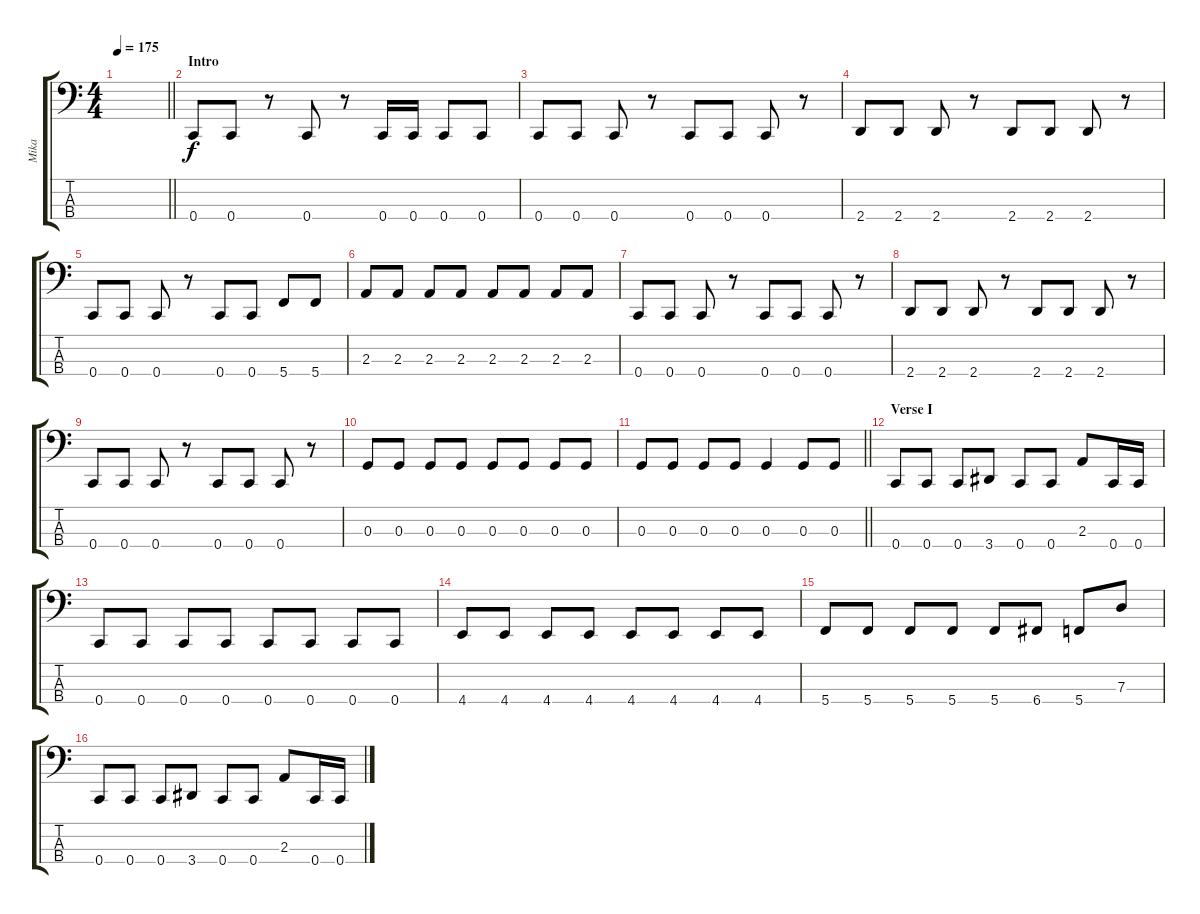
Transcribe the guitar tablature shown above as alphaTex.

\track ("Mika" "Mika") {instrument electricbasspick}
\staff {score tabs}
\tuning (F2 C2 G1 C1) {hide}
\ts (4 4)
\tempo 175
\clef f4
\barLineRight lightlight
\ks c
|
\section ("" "Intro")
0.4.8 0.4.8 r.8 0.4.8 r.8 0.4.16 0.4.16 0.4.8 0.4.8 |
0.4.8 0.4.8 0.4.8 r.8 0.4.8 0.4.8 0.4.8 r.8 |
2.4.8 2.4.8 2.4.8 r.8 2.4.8 2.4.8 2.4.8 r.8 |
0.4.8 0.4.8 0.4.8 r.8 0.4.8 0.4.8 5.4.8 5.4.8 |
2.3.8 2.3.8 2.3.8 2.3.8 2.3.8 2.3.8 2.3.8 2.3.8 |
0.4.8 0.4.8 0.4.8 r.8 0.4.8 0.4.8 0.4.8 r.8 |
2.4.8 2.4.8 2.4.8 r.8 2.4.8 2.4.8 2.4.8 r.8 |
0.4.8 0.4.8 0.4.8 r.8 0.4.8 0.4.8 0.4.8 r.8 |
0.3.8 0.3.8 0.3.8 0.3.8 0.3.8 0.3.8 0.3.8 0.3.8 |
\barLineRight lightlight
0.3.8 0.3.8 0.3.8 0.3.8 0.3.4 0.3.8 0.3.8 |
\section ("" "Verse I")
0.4.8 0.4.8 0.4.8 3.4.8 0.4.8 0.4.8 2.3.8 0.4.16 0.4.16 |
0.4.8 0.4.8 0.4.8 0.4.8 0.4.8 0.4.8 0.4.8 0.4.8 |
4.4.8 4.4.8 4.4.8 4.4.8 4.4.8 4.4.8 4.4.8 4.4.8 |
5.4.8 5.4.8 5.4.8 5.4.8 5.4.8 6.4.8 5.4.8 7.3.8 |
0.4.8 0.4.8 0.4.8 3.4.8 0.4.8 0.4.8 2.3.8 0.4.16 0.4.16
